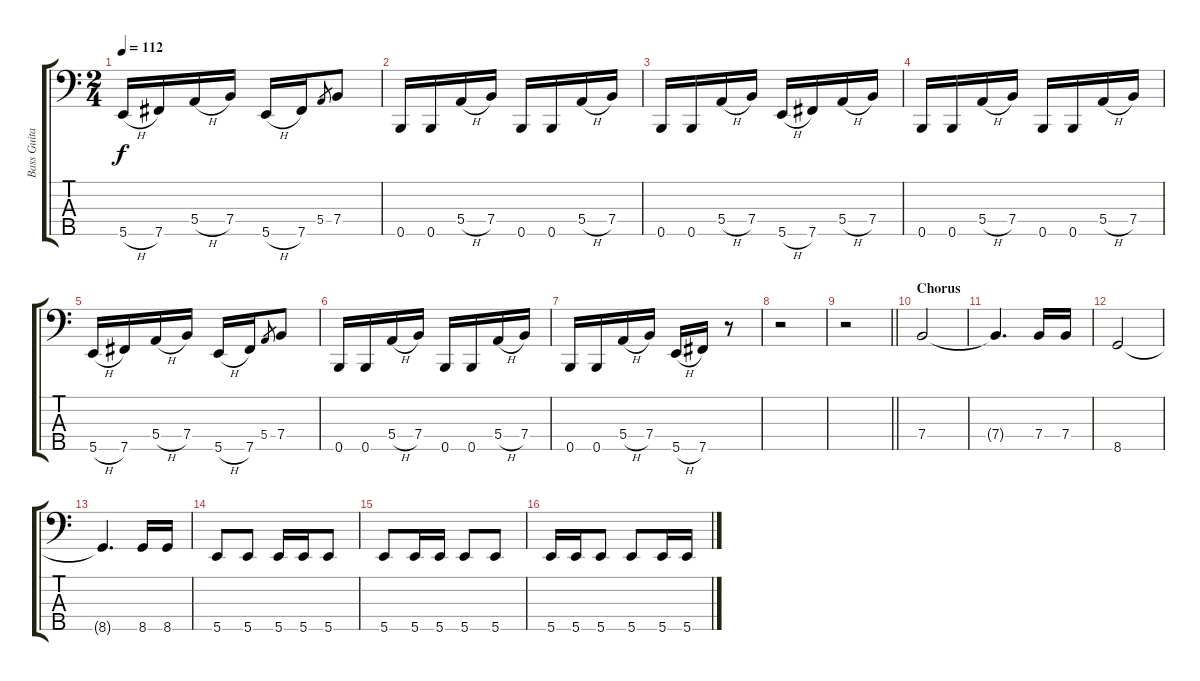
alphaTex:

\track ("Bass Guitar" "Bass Guita") {instrument electricbassfinger}
\staff {score tabs}
\tuning (G2 D2 A1 E1 B0) {hide}
\ts (2 4)
\tempo 112
\clef f4
\ks c
5.5{h}.16{dy f} 7.5.16 5.4{h}.16 7.4.16 5.5{h}.16 7.5.16 5.4.8{gr} 7.4.8 |
0.5.16 0.5.16 5.4{h}.16 7.4.16 0.5.16 0.5.16 5.4{h}.16 7.4.16 |
0.5.16 0.5.16 5.4{h}.16 7.4.16 5.5{h}.16 7.5.16 5.4{h}.16 7.4.16 |
0.5.16 0.5.16 5.4{h}.16 7.4.16 0.5.16 0.5.16 5.4{h}.16 7.4.16 |
5.5{h}.16 7.5.16 5.4{h}.16 7.4.16 5.5{h}.16 7.5.16 5.4.8{gr} 7.4.8 |
0.5.16 0.5.16 5.4{h}.16 7.4.16 0.5.16 0.5.16 5.4{h}.16 7.4.16 |
0.5.16 0.5.16 5.4{h}.16 7.4.16 5.5{h}.16 7.5.16 r.8 |
r.2 |
\barLineRight lightlight
r.2 |
\section ("" "Chorus")
7.4.2 |
7.4{t}.4{d} 7.4.16 7.4.16 |
8.5.2 |
8.5{t}.4{d} 8.5.16 8.5.16 |
5.5.8 5.5.8 5.5.16 5.5.16 5.5.8 |
5.5.8 5.5.16 5.5.16 5.5.8 5.5.8 |
5.5.16 5.5.16 5.5.8 5.5.8 5.5.16 5.5.16
